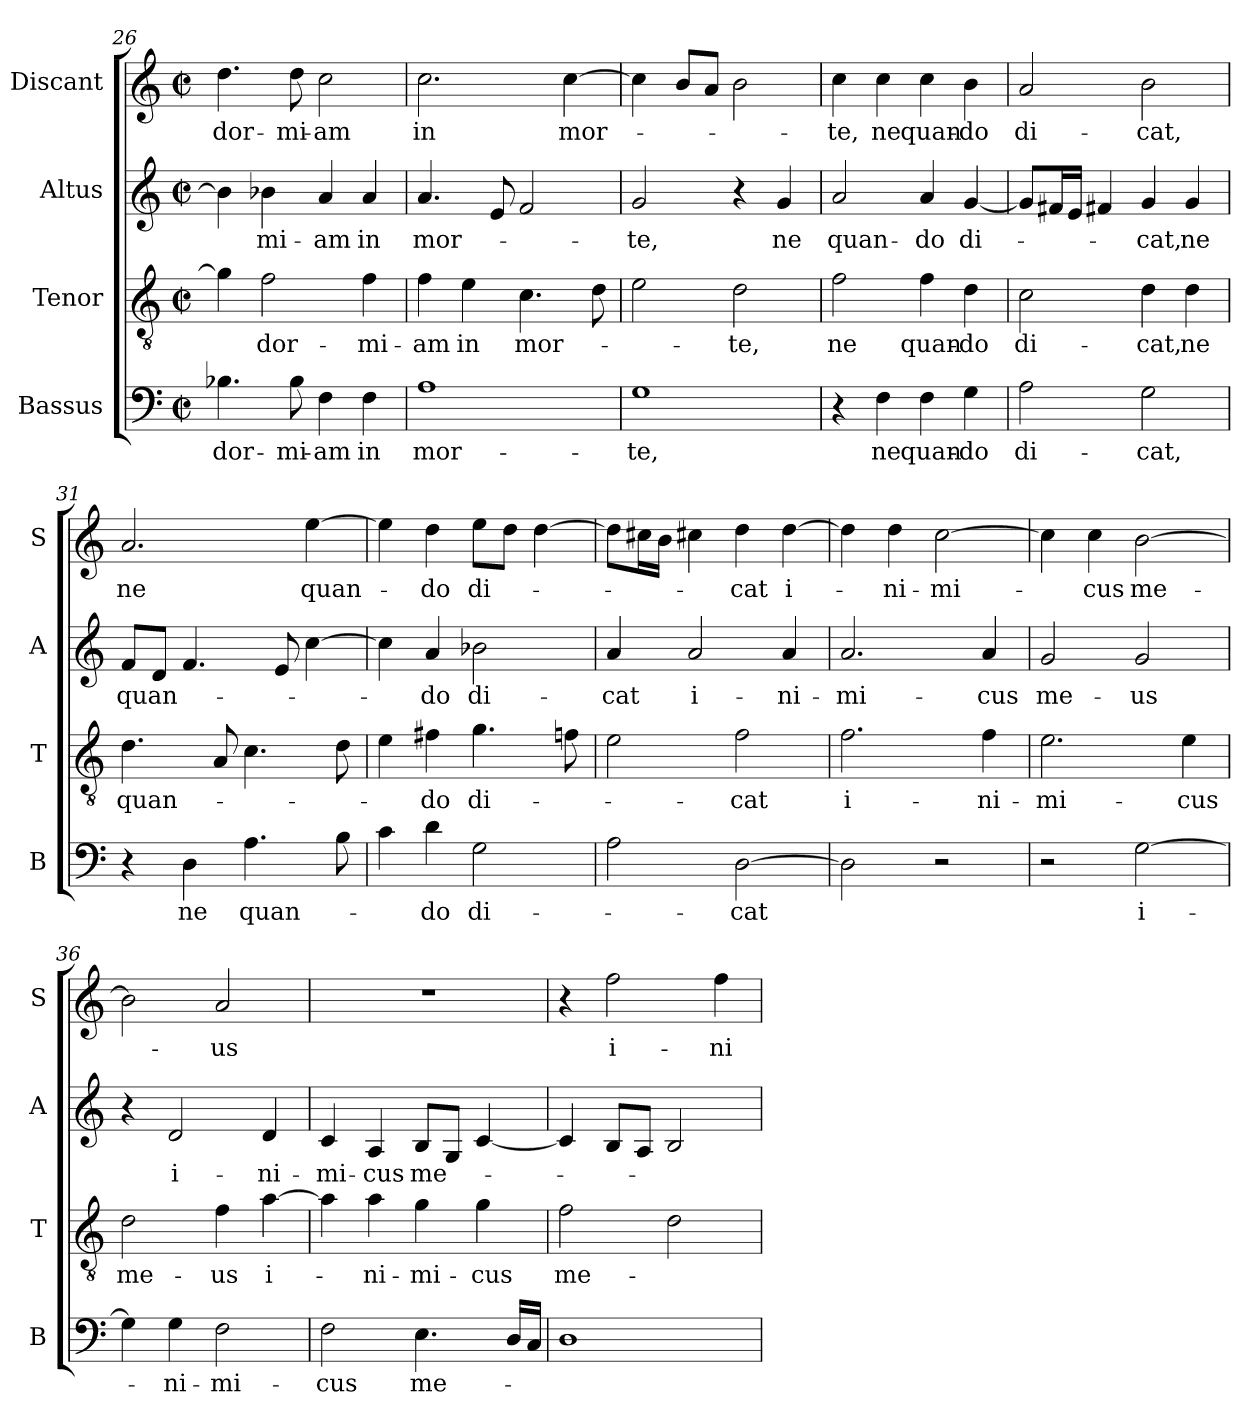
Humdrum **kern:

**kern	**text	**kern	**text	**kern	**text	**kern	**text
*part4	*part4	*part3	*part3	*part2	*part2	*part1	*part1
*staff4	*staff4	*staff3	*staff3	*staff2	*staff2	*staff1	*staff1
*I"Bassus	*	*I"Tenor	*	*I"Altus	*	*I"Discant	*
*I'B	*	*I'T	*	*I'A	*	*I'S	*
*clefF4	*	*clefGv2	*	*clefG2	*	*clefG2	*
*k[]	*	*k[]	*	*k[]	*	*k[]	*
*C:	*	*C:	*	*C:	*	*C:	*
*M2/2	*	*M2/2	*	*M2/2	*	*M2/2	*
*met(c|)	*	*met(c|)	*	*met(c|)	*	*met(c|)	*
=26	=26	=26	=26	=26	=26	=26	=26
4.B-X\	-dor-	4g\]	.	4b-\]	.	4.dd\	-dor-
.	.	2f\	-dor-	4b-X\	-mi-	.	.
8B-\	-mi-	.	.	.	.	8dd\	-mi-
4F\	-am	.	.	4a/	-am	2cc\	-am
4F\	in	4f\	-mi-	4a/	in	.	.
=27	=27	=27	=27	=27	=27	=27	=27
1A	mor-	4f\	-am	4.a/	mor-	2.cc\	in
.	.	4e\	in	.	.	.	.
.	.	.	.	8e/	.	.	.
.	.	4.c\	mor-	2f/	.	.	.
.	.	.	.	.	.	[4cc\	mor-
.	.	8d\	.	.	.	.	.
=28	=28	=28	=28	=28	=28	=28	=28
1G	-te,	2e\	.	2g/	-te,	4cc\]	.
.	.	.	.	.	.	8b/L	.
.	.	.	.	.	.	8a/J	.
.	.	2d\	-te,	4r	.	2b\	.
.	.	.	.	4g/	ne	.	.
=29	=29	=29	=29	=29	=29	=29	=29
4r	.	2f\	ne	2a/	quan-	4cc\	-te,
4F\	ne	.	.	.	.	4cc\	ne
4F\	quan-	4f\	quan-	4a/	-do	4cc\	quan-
4G\	-do	4d\	-do	[4g/	di-	4b\	-do
!!LO:LB:g=z
=30	=30	=30	=30	=30	=30	=30	=30
2A\	di-	2c\	di-	8g/L]	.	2a/	di-
.	.	.	.	16f#X/L	.	.	.
.	.	.	.	16e/JJ	.	.	.
.	.	.	.	4f#X/	.	.	.
2G\	-cat,	4d\	-cat,	4g/	-cat,	2b\	-cat,
.	.	4d\	ne	4g/	ne	.	.
=31	=31	=31	=31	=31	=31	=31	=31
4r	.	4.d\	quan-	8f/L	quan-	2.a/	ne
.	.	.	.	8d/J	.	.	.
4D\	ne	.	.	4.f/	.	.	.
.	.	8A/	.	.	.	.	.
4.A\	quan-	4.c\	.	.	.	.	.
.	.	.	.	8e/	.	.	.
.	.	.	.	[4cc\	.	[4ee\	quan-
8B\	.	8d\	.	.	.	.	.
=32	=32	=32	=32	=32	=32	=32	=32
4c\	.	4e\	.	4cc\]	.	4ee\]	.
4d\	-do	4f#X\	-do	4a/	-do	4dd\	-do
2G\	di-	4.g\	di-	2b-X\	di-	8ee\L	di-
.	.	.	.	.	.	8dd\J	.
.	.	.	.	.	.	[4dd\	.
.	.	8fn\	.	.	.	.	.
=33	=33	=33	=33	=33	=33	=33	=33
2A\	.	2e\	.	4a/	-cat	8dd\L]	.
.	.	.	.	.	.	16cc#X\L	.
.	.	.	.	.	.	16b\JJ	.
.	.	.	.	2a/	i-	4cc#X\	.
[2D\	-cat	2f\	-cat	.	.	4dd\	-cat
.	.	.	.	4a/	-ni-	[4dd\	i-
=34	=34	=34	=34	=34	=34	=34	=34
2D\]	.	2.f\	i-	2.a/	-mi-	4dd\]	.
.	.	.	.	.	.	4dd\	-ni-
2r	.	.	.	.	.	[2cc\	-mi-
.	.	4f\	-ni-	4a/	-cus	.	.
=35	=35	=35	=35	=35	=35	=35	=35
2r	.	2.e\	-mi-	2g/	me-	4cc\]	.
.	.	.	.	.	.	4cc\	-cus
[2G\	i-	.	.	2g/	-us	[2b\	me-
.	.	4e\	-cus	.	.	.	.
=36	=36	=36	=36	=36	=36	=36	=36
4G\]	.	2d\	me-	4r	.	2b\]	.
4G\	-ni-	.	.	2d/	i-	.	.
2F\	-mi-	4f\	-us	.	.	2a/	-us
.	.	[4a\	i-	4d/	-ni-	.	.
!!LO:PB:g=z
=37	=37	=37	=37	=37	=37	=37	=37
2F\	-cus	4a\]	.	4c/	-mi-	1r	.
.	.	4a\	-ni-	4A/	-cus	.	.
4.E\	me-	4g\	-mi-	8B/L	me-	.	.
.	.	.	.	8G/J	.	.	.
.	.	4g\	-cus	[4c/	.	.	.
16D/LL	.	.	.	.	.	.	.
16C/JJ	.	.	.	.	.	.	.
=38	=38	=38	=38	=38	=38	=38	=38
1D	.	2f\	me-	4c/]	.	4r	.
.	.	.	.	8B/L	.	2ff\	i-
.	.	.	.	8A/J	.	.	.
.	.	2d\	.	2B/	.	.	.
.	.	.	.	.	.	4ff\	-ni-
=	=	=	=	=	=	=	=
*-	*-	*-	*-	*-	*-	*-	*-
